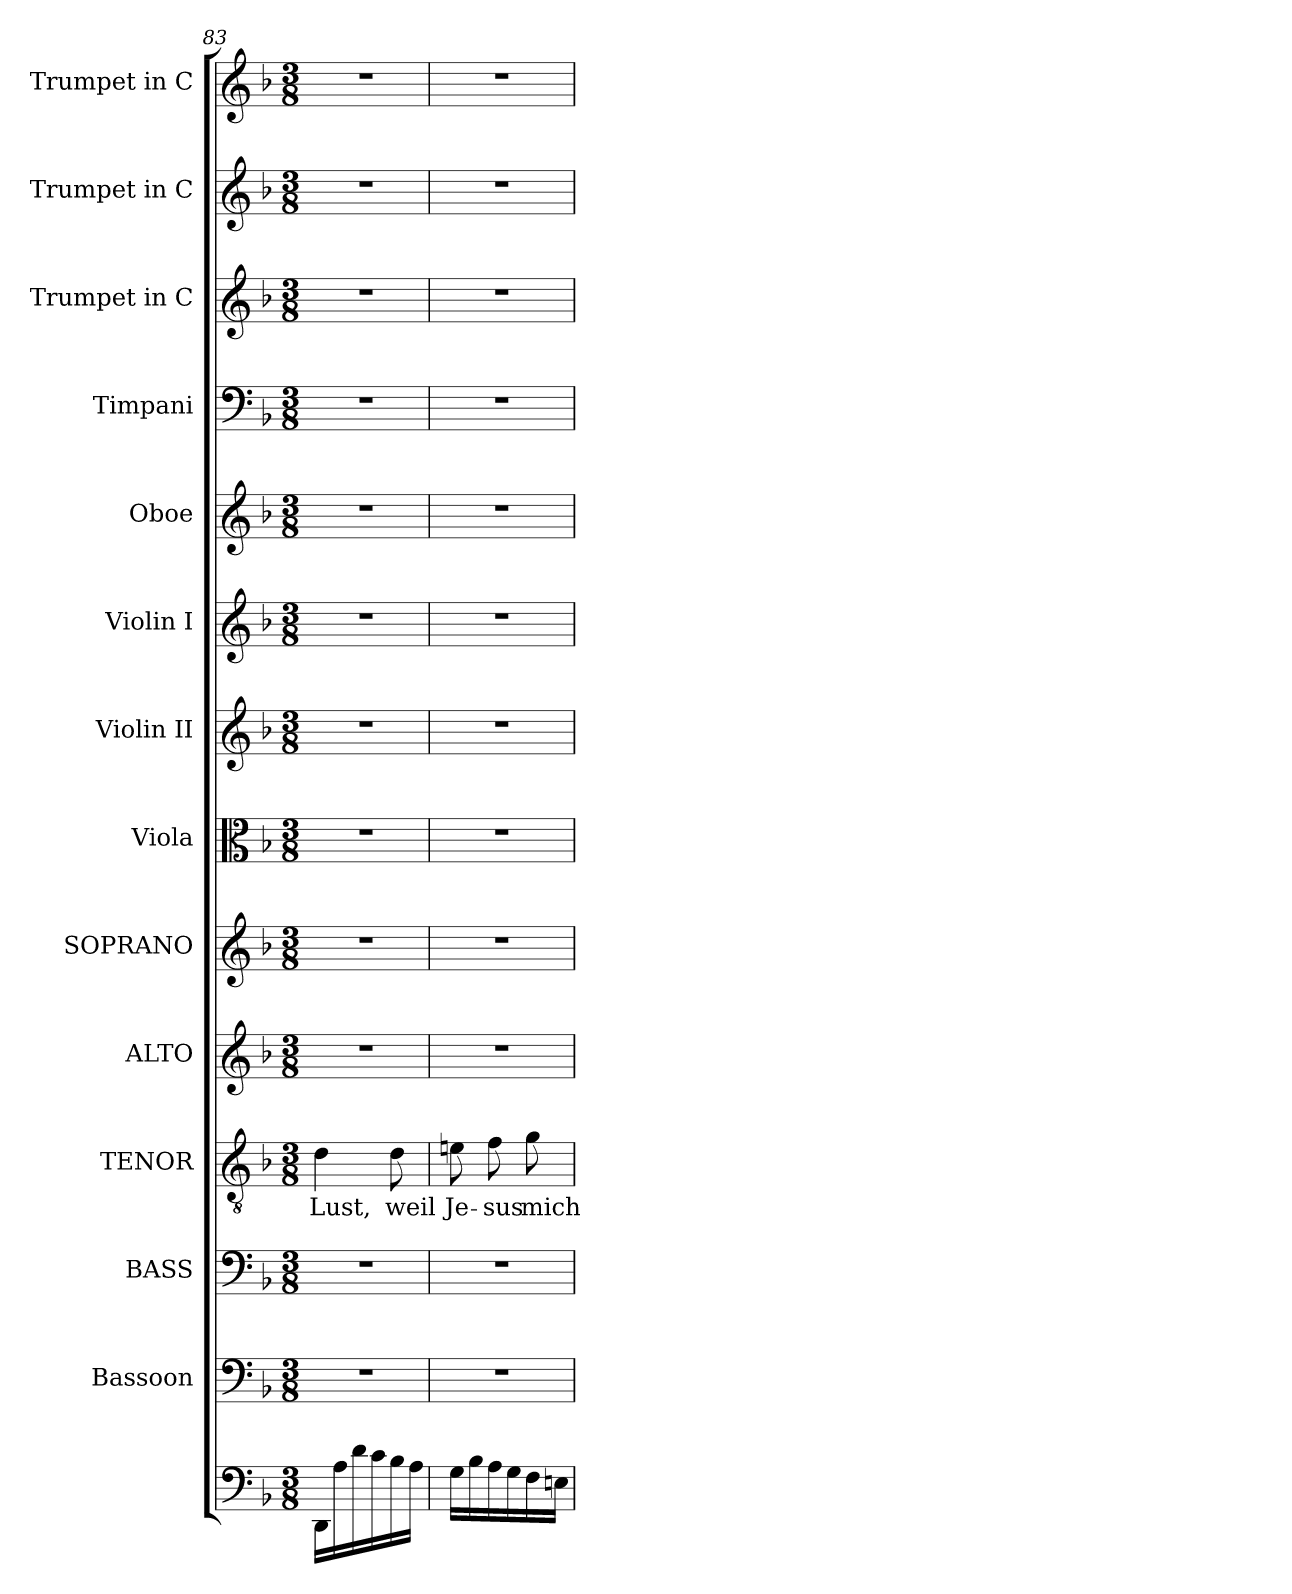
**kern	**kern	**kern	**kern	**text	**kern	**kern	**kern	**kern	**kern	**kern	**kern	**kern	**kern	**kern
*part14	*part13	*part12	*part11	*part11	*part10	*part9	*part8	*part7	*part6	*part5	*part4	*part3	*part2	*part1
*staff14	*staff13	*staff12	*staff11	*staff11	*staff10	*staff9	*staff8	*staff7	*staff6	*staff5	*staff4	*staff3	*staff2	*staff1
*	*I"Bassoon	*I"BASS	*I"TENOR	*	*I"ALTO	*I"SOPRANO	*I"Viola	*I"Violin II	*I"Violin I	*I"Oboe	*I"Timpani	*I"Trumpet in C	*I"Trumpet in C	*I"Trumpet in C
*	*	*	*	*	*I'Alto	*I'Soprano	*I'Viola	*I'Violin II	*I'Violin I	*I'Oboe	*I'Timp.	*	*	*
*clefF4	*clefF4	*clefF4	*clefGv2	*	*clefG2	*clefG2	*clefC3	*clefG2	*clefG2	*clefG2	*clefF4	*clefG2	*clefG2	*clefG2
*	*	*	*ITrd7c12	*	*	*	*	*	*	*	*	*	*	*
*k[b-]	*k[b-]	*k[b-]	*k[b-]	*	*k[b-]	*k[b-]	*k[b-]	*k[b-]	*k[b-]	*k[b-]	*k[b-]	*k[b-]	*k[b-]	*k[b-]
*F:	*F:	*F:	*F:	*	*F:	*F:	*F:	*F:	*F:	*F:	*F:	*F:	*F:	*F:
*M3/8	*M3/8	*M3/8	*M3/8	*	*M3/8	*M3/8	*M3/8	*M3/8	*M3/8	*M3/8	*M3/8	*M3/8	*M3/8	*M3/8
=83	=83	=83	=83	=83	=83	=83	=83	=83	=83	=83	=83	=83	=83	=83
!	!LO:N:vis=1	!LO:N:vis=1	!	!	!	!	!	!	!	!	!	!	!	!
!	!	!	!	!LO:LY:b:color=#000000	!LO:N:vis=1	!LO:N:vis=1	!LO:N:vis=1	!LO:N:vis=1	!LO:N:vis=1	!LO:N:vis=1	!LO:N:vis=1	!LO:N:vis=1	!LO:N:vis=1	!LO:N:vis=1
16DDi\LL	4.r	4.r	4Di\	Lust,	4.r	4.r	4.r	4.r	4.r	4.r	4.r	4.r	4.r	4.r
16Ai\	.	.	.	.	.	.	.	.	.	.	.	.	.	.
16di\	.	.	.	.	.	.	.	.	.	.	.	.	.	.
16ci\	.	.	.	.	.	.	.	.	.	.	.	.	.	.
!	!	!	!	!LO:LY:b:color=#000000	!	!	!	!	!	!	!	!	!	!
16B-i\	.	.	8Di\	weil	.	.	.	.	.	.	.	.	.	.
16Ai\JJ	.	.	.	.	.	.	.	.	.	.	.	.	.	.
=84	=84	=84	=84	=84	=84	=84	=84	=84	=84	=84	=84	=84	=84	=84
!	!LO:N:vis=1	!LO:N:vis=1	!	!	!	!	!	!	!	!	!	!	!	!
!	!	!	!	!LO:LY:b:color=#000000	!LO:N:vis=1	!LO:N:vis=1	!LO:N:vis=1	!LO:N:vis=1	!LO:N:vis=1	!LO:N:vis=1	!LO:N:vis=1	!LO:N:vis=1	!LO:N:vis=1	!LO:N:vis=1
16Gi\LL	4.r	4.r	8Eni\	Je-	4.r	4.r	4.r	4.r	4.r	4.r	4.r	4.r	4.r	4.r
16B-i\	.	.	.	.	.	.	.	.	.	.	.	.	.	.
!	!	!	!	!LO:LY:b:color=#000000	!	!	!	!	!	!	!	!	!	!
16Ai\	.	.	8Fi\	-sus	.	.	.	.	.	.	.	.	.	.
16Gi\	.	.	.	.	.	.	.	.	.	.	.	.	.	.
!	!	!	!	!LO:LY:b:color=#000000	!	!	!	!	!	!	!	!	!	!
16Fi\	.	.	8Gi\	mich	.	.	.	.	.	.	.	.	.	.
16Eni\JJ	.	.	.	.	.	.	.	.	.	.	.	.	.	.
=	=	=	=	=	=	=	=	=	=	=	=	=	=	=
*-	*-	*-	*-	*-	*-	*-	*-	*-	*-	*-	*-	*-	*-	*-
